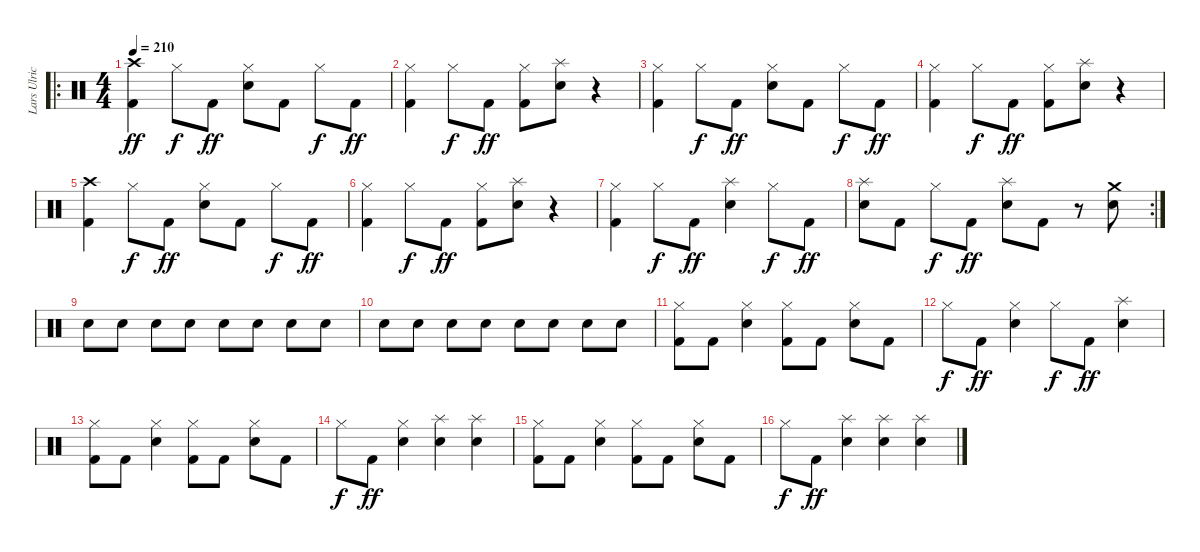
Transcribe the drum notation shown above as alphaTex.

\track ("Lars Ulrich" "Lars Ulric") {instrument percussion}
\staff {score}
\articulation defaults
\ro
\ts (4 4)
\tempo 210
\clef neutral
\ks c
("Crash high (hit)" "Kick (hit) 2").4{dy ff} "Hi-Hat (closed)".8{dy f} "Kick (hit) 2".8{dy ff} ("Hi-Hat (closed)" "Snare (hit) 2").8 "Kick (hit) 2".8 "Hi-Hat (closed)".8{dy f} "Kick (hit) 2".8{dy ff} |
("Hi-Hat (closed)" "Kick (hit) 2").4 "Hi-Hat (closed)".8{dy f} "Kick (hit) 2".8{dy ff} ("Hi-Hat (closed)" "Kick (hit) 2").8 ("Splash (hit)" "Snare (hit) 2").8 r.4 |
("Hi-Hat (closed)" "Kick (hit) 2").4 "Hi-Hat (closed)".8{dy f} "Kick (hit) 2".8{dy ff} ("Hi-Hat (closed)" "Snare (hit) 2").8 "Kick (hit) 2".8 "Hi-Hat (closed)".8{dy f} "Kick (hit) 2".8{dy ff} |
("Hi-Hat (closed)" "Kick (hit) 2").4 "Hi-Hat (closed)".8{dy f} "Kick (hit) 2".8{dy ff} ("Hi-Hat (closed)" "Kick (hit) 2").8 ("Splash (hit)" "Snare (hit) 2").8 r.4 |
("Crash high (hit)" "Kick (hit) 2").4 "Hi-Hat (closed)".8{dy f} "Kick (hit) 2".8{dy ff} ("Hi-Hat (closed)" "Snare (hit) 2").8 "Kick (hit) 2".8 "Hi-Hat (closed)".8{dy f} "Kick (hit) 2".8{dy ff} |
("Hi-Hat (closed)" "Kick (hit) 2").4 "Hi-Hat (closed)".8{dy f} "Kick (hit) 2".8{dy ff} ("Hi-Hat (closed)" "Kick (hit) 2").8 ("Splash (hit)" "Snare (hit) 2").8 r.4 |
("Hi-Hat (closed)" "Kick (hit) 2").4 "Hi-Hat (closed)".8{dy f} "Kick (hit) 2".8{dy ff} ("Splash (hit)" "Snare (hit) 2").4 "Hi-Hat (closed)".8{dy f} "Kick (hit) 2".8{dy ff} |
\rc 2
("Splash (hit)" "Snare (hit) 2").8 "Kick (hit) 2".8 "Hi-Hat (closed)".8{dy f} "Kick (hit) 2".8{dy ff} ("Splash (hit)" "Snare (hit) 2").8 "Kick (hit) 2".8 r.8 ("Crash medium (hit)" "Snare (hit) 2").8 |
"Snare (hit) 2".8 "Snare (hit) 2".8 "Snare (hit) 2".8 "Snare (hit) 2".8 "Snare (hit) 2".8 "Snare (hit) 2".8 "Snare (hit) 2".8 "Snare (hit) 2".8 |
"Snare (hit) 2".8 "Snare (hit) 2".8 "Snare (hit) 2".8 "Snare (hit) 2".8 "Snare (hit) 2".8 "Snare (hit) 2".8 "Snare (hit) 2".8 "Snare (hit) 2".8 |
("Hi-Hat (closed)" "Kick (hit) 2").8 "Kick (hit) 2".8 ("Hi-Hat (closed)" "Snare (hit) 2").4 ("Hi-Hat (closed)" "Kick (hit) 2").8 "Kick (hit) 2".8 ("Hi-Hat (closed)" "Snare (hit) 2").8 "Kick (hit) 2".8 |
"Hi-Hat (closed)".8{dy f} "Kick (hit) 2".8{dy ff} ("Hi-Hat (closed)" "Snare (hit) 2").4 "Hi-Hat (closed)".8{dy f} "Kick (hit) 2".8{dy ff} ("Splash (hit)" "Snare (hit) 2").4 |
("Hi-Hat (closed)" "Kick (hit) 2").8 "Kick (hit) 2".8 ("Hi-Hat (closed)" "Snare (hit) 2").4 ("Hi-Hat (closed)" "Kick (hit) 2").8 "Kick (hit) 2".8 ("Hi-Hat (closed)" "Snare (hit) 2").8 "Kick (hit) 2".8 |
"Hi-Hat (closed)".8{dy f} "Kick (hit) 2".8{dy ff} ("Hi-Hat (closed)" "Snare (hit) 2").4 ("Splash (hit)" "Snare (hit) 2").4 ("Splash (hit)" "Snare (hit) 2").4 |
("Hi-Hat (closed)" "Kick (hit) 2").8 "Kick (hit) 2".8 ("Hi-Hat (closed)" "Snare (hit) 2").4 ("Hi-Hat (closed)" "Kick (hit) 2").8 "Kick (hit) 2".8 ("Hi-Hat (closed)" "Snare (hit) 2").8 "Kick (hit) 2".8 |
"Hi-Hat (closed)".8{dy f} "Kick (hit) 2".8{dy ff} ("Splash (hit)" "Snare (hit) 2").4 ("Splash (hit)" "Snare (hit) 2").4 ("Splash (hit)" "Snare (hit) 2").4
